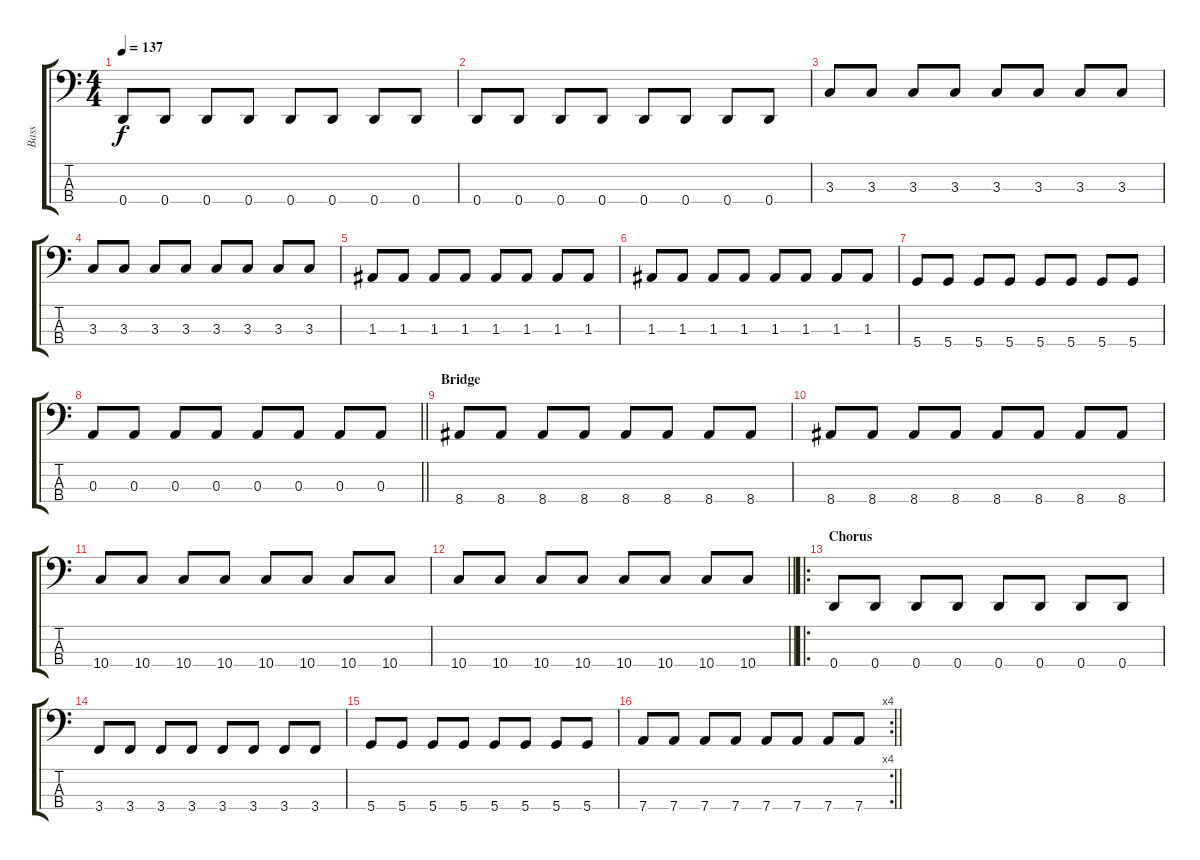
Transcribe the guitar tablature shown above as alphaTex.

\track ("Bass" "Bass") {instrument electricbassfinger}
\staff {score tabs}
\tuning (G2 D2 A1 D1) {hide}
\ts (4 4)
\tempo 137
\clef f4
\ks c
0.4.8{dy f} 0.4.8 0.4.8 0.4.8 0.4.8 0.4.8 0.4.8 0.4.8 |
0.4.8 0.4.8 0.4.8 0.4.8 0.4.8 0.4.8 0.4.8 0.4.8 |
3.3.8 3.3.8 3.3.8 3.3.8 3.3.8 3.3.8 3.3.8 3.3.8 |
3.3.8 3.3.8 3.3.8 3.3.8 3.3.8 3.3.8 3.3.8 3.3.8 |
1.3.8 1.3.8 1.3.8 1.3.8 1.3.8 1.3.8 1.3.8 1.3.8 |
1.3.8 1.3.8 1.3.8 1.3.8 1.3.8 1.3.8 1.3.8 1.3.8 |
5.4.8 5.4.8 5.4.8 5.4.8 5.4.8 5.4.8 5.4.8 5.4.8 |
\barLineRight lightlight
0.3.8 0.3.8 0.3.8 0.3.8 0.3.8 0.3.8 0.3.8 0.3.8 |
\section ("" "Bridge")
8.4.8 8.4.8 8.4.8 8.4.8 8.4.8 8.4.8 8.4.8 8.4.8 |
8.4.8 8.4.8 8.4.8 8.4.8 8.4.8 8.4.8 8.4.8 8.4.8 |
10.4.8 10.4.8 10.4.8 10.4.8 10.4.8 10.4.8 10.4.8 10.4.8 |
\barLineRight lightlight
10.4.8 10.4.8 10.4.8 10.4.8 10.4.8 10.4.8 10.4.8 10.4.8 |
\ro
\section ("" "Chorus")
0.4.8 0.4.8 0.4.8 0.4.8 0.4.8 0.4.8 0.4.8 0.4.8 |
3.4.8 3.4.8 3.4.8 3.4.8 3.4.8 3.4.8 3.4.8 3.4.8 |
5.4.8 5.4.8 5.4.8 5.4.8 5.4.8 5.4.8 5.4.8 5.4.8 |
\rc 4
\barLineRight lightlight
7.4.8 7.4.8 7.4.8 7.4.8 7.4.8 7.4.8 7.4.8 7.4.8
